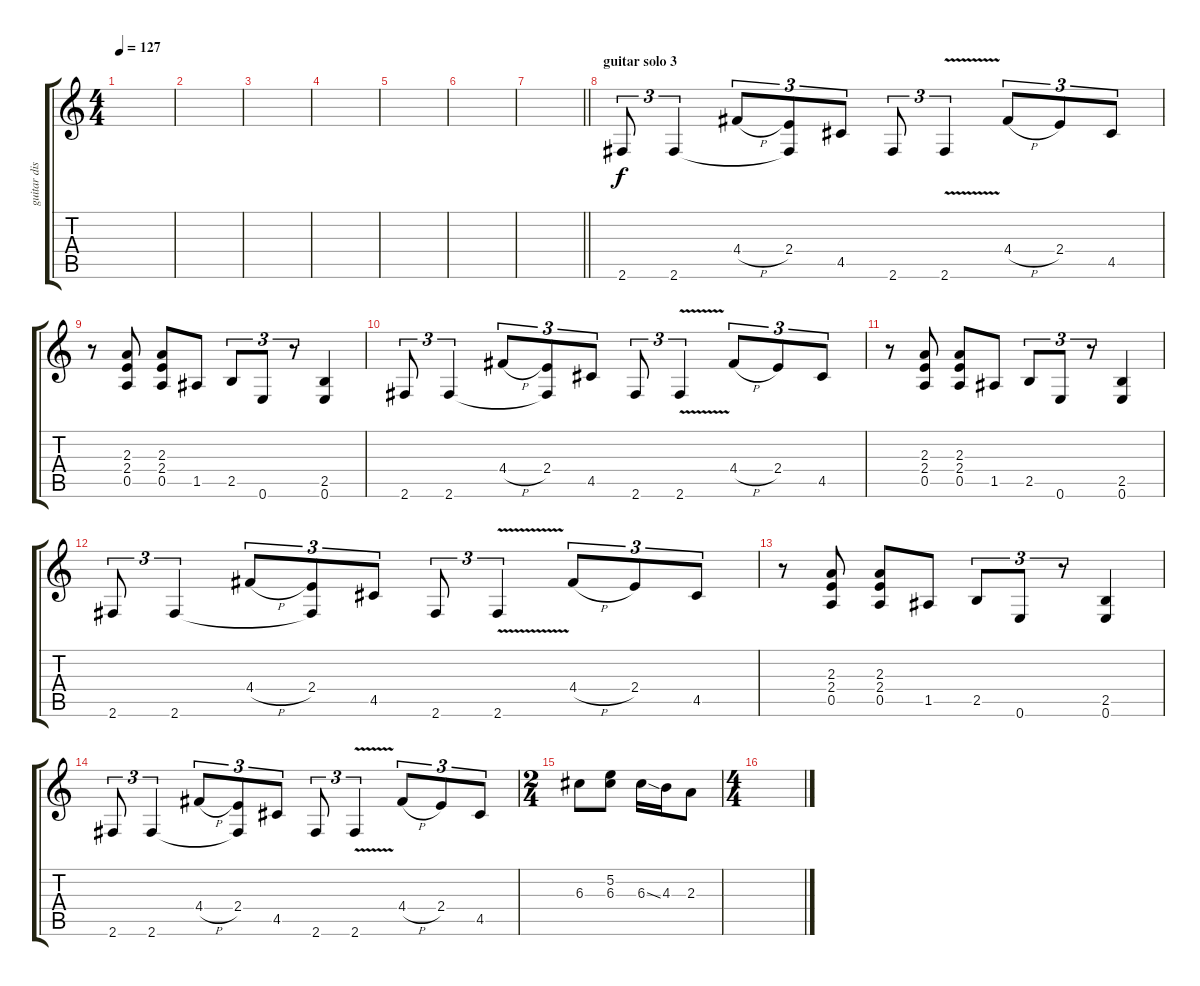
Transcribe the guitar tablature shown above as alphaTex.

\track ("guitar dist" "guitar dis") {instrument distortionguitar}
\staff {score tabs}
\tuning (E4 B3 G3 D3 A2 E2) {hide}
\ts (4 4)
\tempo 127
\clef g2
\ks c
|
|
|
|
|
|
\barLineRight lightlight
|
\section ("" "guitar solo 3")
2.6.8{tu (3 2)} 2.6.4{tu (3 2)} 4.4{h}.8{tu (3 2)} (2.4 2.6{t}).8{tu (3 2)} 4.5.8{tu (3 2)} 2.6.8{tu (3 2)} 2.6{v}.4{tu (3 2)} 4.4{h}.8{tu (3 2)} 2.4.8{tu (3 2)} 4.5.8{tu (3 2)} |
r.8 (2.3 2.4 0.5).8 (2.3 2.4 0.5).8 1.5.8 2.5.8{tu (3 2)} 0.6.8{tu (3 2)} r.8{tu (3 2)} (2.5 0.6).4 |
2.6.8{tu (3 2)} 2.6.4{tu (3 2)} 4.4{h}.8{tu (3 2)} (2.4 2.6{t}).8{tu (3 2)} 4.5.8{tu (3 2)} 2.6.8{tu (3 2)} 2.6{v}.4{tu (3 2)} 4.4{h}.8{tu (3 2)} 2.4.8{tu (3 2)} 4.5.8{tu (3 2)} |
r.8 (2.3 2.4 0.5).8 (2.3 2.4 0.5).8 1.5.8 2.5.8{tu (3 2)} 0.6.8{tu (3 2)} r.8{tu (3 2)} (2.5 0.6).4 |
2.6.8{tu (3 2)} 2.6.4{tu (3 2)} 4.4{h}.8{tu (3 2)} (2.4 2.6{t}).8{tu (3 2)} 4.5.8{tu (3 2)} 2.6.8{tu (3 2)} 2.6{v}.4{tu (3 2)} 4.4{h}.8{tu (3 2)} 2.4.8{tu (3 2)} 4.5.8{tu (3 2)} |
r.8 (2.3 2.4 0.5).8 (2.3 2.4 0.5).8 1.5.8 2.5.8{tu (3 2)} 0.6.8{tu (3 2)} r.8{tu (3 2)} (2.5 0.6).4 |
2.6.8{tu (3 2)} 2.6.4{tu (3 2)} 4.4{h}.8{tu (3 2)} (2.4 2.6{t}).8{tu (3 2)} 4.5.8{tu (3 2)} 2.6.8{tu (3 2)} 2.6{v}.4{tu (3 2)} 4.4{h}.8{tu (3 2)} 2.4.8{tu (3 2)} 4.5.8{tu (3 2)} |
\ts (2 4)
6.3.8 (5.2 6.3).8 6.3{ss}.16 4.3.16 2.3.8 |
\ts (4 4)
